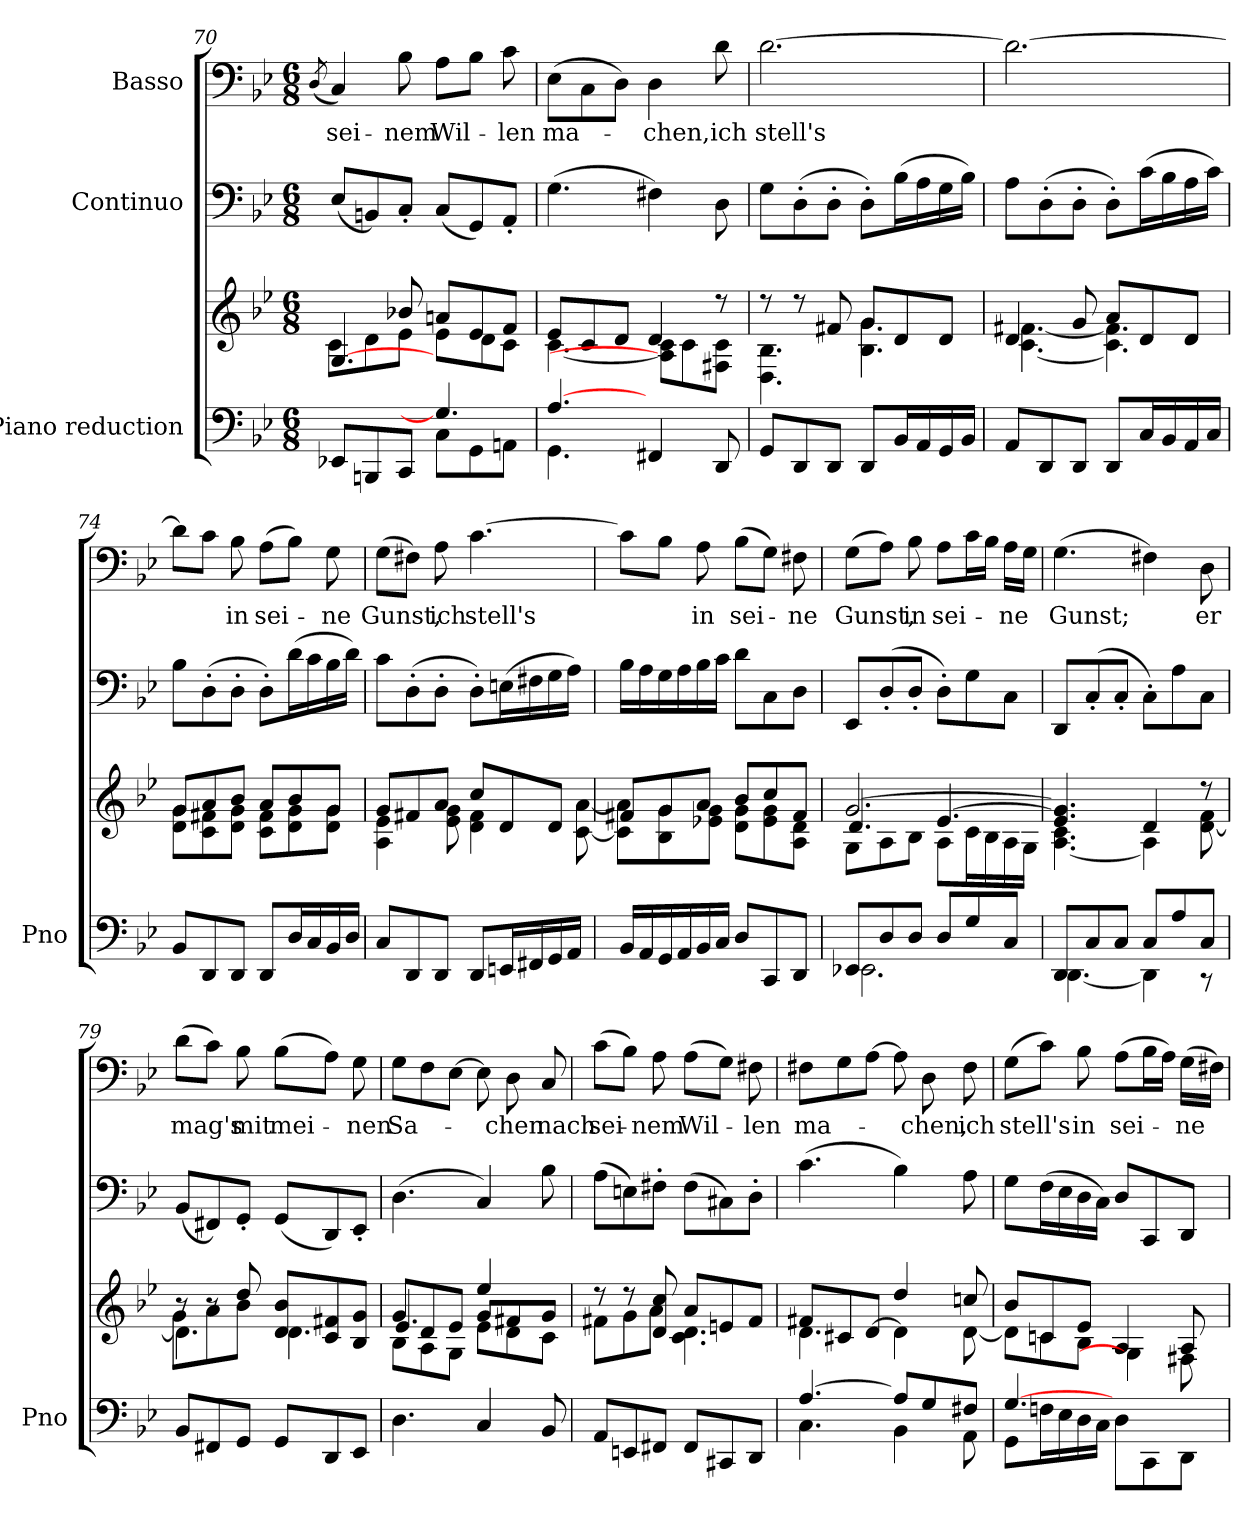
**kern	**kern	**kern	**kern	**text
*part3	*part3	*part2	*part1	*part1
*staff4	*staff3	*staff2	*staff1	*staff1
*I"Piano reduction	*	*I"Continuo	*I"Basso	*
*I'Pno	*	*	*	*
*clefF4	*clefG2	*clefF4	*clefF4	*
*k[b-e-]	*k[b-e-]	*k[b-e-]	*k[b-e-]	*
*M6/8	*M6/8	*M6/8	*M6/8	*
=70	=70	=70	=70	=70
.	.	.	(8qD/	.
*^	*^	*	*	*
*	*	*	*^	*	*	*
!	!	!	!	!	!	!	!LO:LY:b
8EE-X/L	4.ryy	[4.G/	8c\L	4ryy	(8E-/L	4C/)	sei-
8BBBn/	.	.	8d\	.	8BBn/)	.	.
!	!	!	!	!	!	!	!LO:LY:b
8CC/J	.	.	8e-\J	8b-X/	8C'/J	8B-\	nem
!	!	!	!	!	!	!	!LO:LY:b
4.G/]	8C\L	8an/L	8e-\L	4.ryy	(8C/L	8A\L	Wil-
.	8GG\	8e-/	8d\	.	8GG/)	8B-\J	.
!	!	!	!	!	!	!	!LO:LY:b
.	8AAn\J	8f/J	8c\J	.	8AA'/J	8c\	-len
*	*	*	*v	*v	*	*	*
=71	=71	=71	=71	=71	=71	=71
!	!	!	!	!	!	!LO:LY:b
[<4.A/	4.GG\	8e-/L	[4.c\	(4.G\	(8E-\L	ma-
.	.	8c/	.	.	8C\	.
.	.	8d/J	.	.	8D\J)	.
!	!	!	!	!	!	!LO:LY:b
4FF#X/	4.ryy	4d/	8A\] 8c\]L	4F#X\)	4D\	-chen,
.	.	.	8c\	.	.	.
!	!	!	!	!	!	!LO:LY:b
8DD/	.	8r	8F#X\ 8c\J	8D\	8d\	ich
*v	*v	*	*	*	*	*
!!LO:LB:g=z
=72	=72	=72	=72	=72	=72
!	!	!	!	!	!LO:LY:b
8GG/L	8r	4.D\ 4.B-\	8G\L	[2.d\	stell's
8DD/	8r	.	(8D'\	.	.
8DD/J	8f#X/	.	8D'\J	.	.
8DD/L	8g/L	4.B-\ 4.g\	8D'\L)	.	.
16BB-/L	8d/	.	(16B-\L	.	.
16AA/	.	.	16A\	.	.
16GG/	8d/J	.	16G\	.	.
16BB-/JJ	.	.	16B-\JJ)	.	.
=73	=73	=73	=73	=73	=73
8AA/L	4d/	[4.c\ [4.f#X\	8A\L	2.d\_	.
8DD/	.	.	(8D'\	.	.
8DD/J	8g/	.	8D'\J	.	.
8DD/L	8a/L	4.c\] 4.f#\]	8D'\L)	.	.
16C/L	8d/	.	(16c\L	.	.
16BB-/	.	.	16B-\	.	.
16AA/	8d/J	.	16A\	.	.
16C/JJ	.	.	16c\JJ)	.	.
=74	=74	=74	=74	=74	=74
8BB-/L	8g/L	8d\ 8g\L	8B-\L	8d\L]	.
8DD/	8a/	8c\ 8f#X\	(8D'\	8c\J	.
!	!	!	!	!	!LO:LY:b
8DD/J	8b-/J	8d\ 8g\J	8D'\J	8B-\	in
!	!	!	!	!	!LO:LY:b
8DD/L	8a/L	8c\ 8f#\L	8D'\L)	(8A\L	sei-
16D/L	8b-/	8d\ 8g\	(16d\L	8B-\J)	.
16C/	.	.	16c\	.	.
!	!	!	!	!	!LO:LY:b
16BB-/	8g/J	8d\ 8g\J	16B-\	8G\	-ne
16D/JJ	.	.	16d\JJ)	.	.
=75	=75	=75	=75	=75	=75
!	!	!	!	!	!LO:LY:b
8C/L	8g/L	4A\ 4e-\	8c\L	(8G\L	Gunst,
8DD/	8f#X/	.	(8D'\	8F#X\J)	.
!	!	!	!	!	!LO:LY:b
8DD/J	8a/J	8e-\ 8g\	8D'\J	8A\	ich
!	!	!	!	!	!LO:LY:b
8DD/L	8cc/L	4d\ 4f#\	8D'\L)	[4.c\	stell's
16EEn/L	8d/	.	(16En\L	.	.
16FF#X/	.	.	16F#X\	.	.
16GG/	8d/J	[8c\ [>8a\	16G\	.	.
16AA/JJ	.	.	16A\JJ)	.	.
=76	=76	=76	=76	=76	=76
16BB-/LL	8f#X/L	8c\] 8a\]L	16B-\LL	8c\L]	.
16AA/	.	.	16A\	.	.
16GG/	8g/	8B-\ 8g\	16G\	8B-\J	.
16AA/	.	.	16A\	.	.
!	!	!	!	!	!LO:LY:b
16BB-/	8a/J	8e-X\ 8g\J	16B-\	8A\	in
16C/JJ	.	.	16c\JJ	.	.
!	!	!	!	!	!LO:LY:b
8D/L	8b-/L	8d\ 8g\L	8d\L	(8B-\L	sei-
8CC/	8cc/	8e-\ 8g\	8C\	8G\J)	.
!	!	!	!	!	!LO:LY:b
8DD/J	8f#/J	8A\ 8d\J	8D\J	8F#X\	-ne
=77	=77	=77	=77	=77	=77
*^	*	*^	*	*	*
!	!	!	!	!	!	!	!LO:LY:b
8EE-X/L	2.EE-\	[2.g/	8G\L	4.d/	8EE-/L	(8G\L	Gunst,
8D/	.	.	8A\	.	(8D'/	8A\J)	.
!	!	!	!	!	!	!	!LO:LY:b
8D/J	.	.	8B-\J	.	8D'/J	8B-\	in
!	!	!	!	!	!	!	!LO:LY:b
8D/L	.	.	8A\L	[4.e-/	8D'\L)	8A\L	sei-
8G/	.	.	16c\L	.	8G\	16c\L	.
.	.	.	16B-\	.	.	16B-\JJ	.
!	!	!	!	!	!	!	!LO:LY:b
8C/J	.	.	16A\	.	8C\J	16A\LL	-ne
.	.	.	16G\JJ	.	.	16G\JJ	.
*	*	*	*v	*v	*	*	*
=78	=78	=78	=78	=78	=78	=78
!	!	!	!	!	!	!LO:LY:b
8DD/L	[4.DD\	4.e-/] 4.g/]	[4.A\ 4.c\	8DD/L	(4.G\	Gunst;
8C/	.	.	.	(8C'/	.	.
8C/J	.	.	.	8C'/J	.	.
8C/L	4DD\]	4d/	4A\]	8C'\L)	4F#X\)	.
8A/	.	.	.	8A\	.	.
!	!	!	!	!	!	!LO:LY:b
8C/J	8r	8r	[8d\ 8f\	8C\J	8D\	er
!!LO:LB:g=z
=79	=79	=79	=79	=79	=79	=79
*	*	*	*^	*	*	*
!	!	!	!	!	!	!	!LO:LY:b
*v	*v	*	*	*	*	*	*
8BB-/L	8r	4.d\]	8g\L	(8BB-/L	(8d\L	mag's
8FF#X/	8r	.	8a\	8FF#X/)	8c\J)	.
!	!	!	!	!	!	!LO:LY:b
8GG/J	8dd/	.	8b-\J	8GG'/J	8B-\	mit
!	!	!	!	!	!	!LO:LY:b
8GG/L	8d/ 8b-/L	4.d\	4.ryy	(8GG/L	(8B-\L	mei-
8DD/	8c/ 8f#X/	.	.	8DD/)	8A\J)	.
!	!	!	!	!	!	!LO:LY:b
8EE-/J	8B-/ 8g/J	.	.	8EE-'/J	8G\	-nen
=80	=80	=80	=80	=80	=80	=80
!	!	!	!	!	!	!LO:LY:b
4.D\	8g/L	8B-\L	4.e-/	(4.D\	8G\L	Sa-
.	8d/	8A\	.	.	8F\	.
.	8e-/J	8G\J	.	.	[8E-\J	.
4C/	8g/L	8e-\L	4ee-/	4C/)	8E-\]	.
!	!	!	!	!	!	!LO:LY:b
.	8f#X/	8d\	.	.	8D\	-chen
!	!	!	!	!	!	!LO:LY:b
8BB-/	8g/J	8c\J	8ryy	8B-\	8C/	nach
=81	=81	=81	=81	=81	=81	=81
!	!	!	!	!	!	!LO:LY:b
*	*	*v	*v	*	*	*
8AA/L	8r	8f#X\L	(8A\L	(8c\L	sei-
8EEn/	8r	8g\	8En\)	8B-\J)	.
!	!	!	!	!	!LO:LY:b
8FF#X/J	8d/ 8cc/	8a\J	8F#X'\J	8A\	-nem
!	!	!	!	!	!LO:LY:b
8FF#/L	8a/L	4.c\ 4.d\	(8F#\L	(8A\L	Wil-
8CC#X/	8en/	.	8C#X\)	8G\J)	.
!	!	!	!	!	!LO:LY:b
8DD/J	8f#/J	.	8D'\J	8F#X\	-len
=82	=82	=82	=82	=82	=82
*^	*	*	*	*	*
!	!	!	!	!	!	!LO:LY:b
[4.A/	4.C\	8f#X/L	4.d\	(4.c\	8F#X\L	ma-
.	.	8c#X/	.	.	8G\	.
.	.	[<8d/J	.	.	[8A\J	.
8A/L]	4BB-\	4dd/	4d\]	4B-\)	8A\]	.
!	!	!	!	!	!	!LO:LY:b
8G/	.	.	.	.	8D\	-chen,
!	!	!	!	!	!	!LO:LY:b
8F#X/J	8AA\	8ccn/	[8d\	8A\	8F#\	ich
=83	=83	=83	=83	=83	=83	=83
!	!	!	!	!	!	!LO:LY:b
[>4.G/	8GG\L	8b-/L	8d\L]	8G\L	(8G\L	stell's
.	16Fn\L	8c/	8cn\	(16F\L	8c\J)	.
.	16E-\	.	.	16E-\	.	.
!	!	!	!	!	!	!LO:LY:b
.	16D\	8e-/J	8B-\J	16D\	8B-\	in
.	16C\JJ	.	.	16C\JJ)	.	.
!	!	!	!	!	!	!LO:LY:b
4.ryy	8D\L	4A/	4G\]	8D/L	(8A\L	sei-
.	8CC\	.	.	8CC/	16B-\L	.
.	.	.	.	.	16A\JJ)	.
!	!	!	!	!	!	!LO:LY:b
.	8DD\J	8A/	8F#X\	8DD/J	(16G\LL	-ne
.	.	.	.	.	16F#X\JJ)	.
*v	*v	*	*	*	*	*
*	*v	*v	*	*	*
=	=	=	=	=
*-	*-	*-	*-	*-
